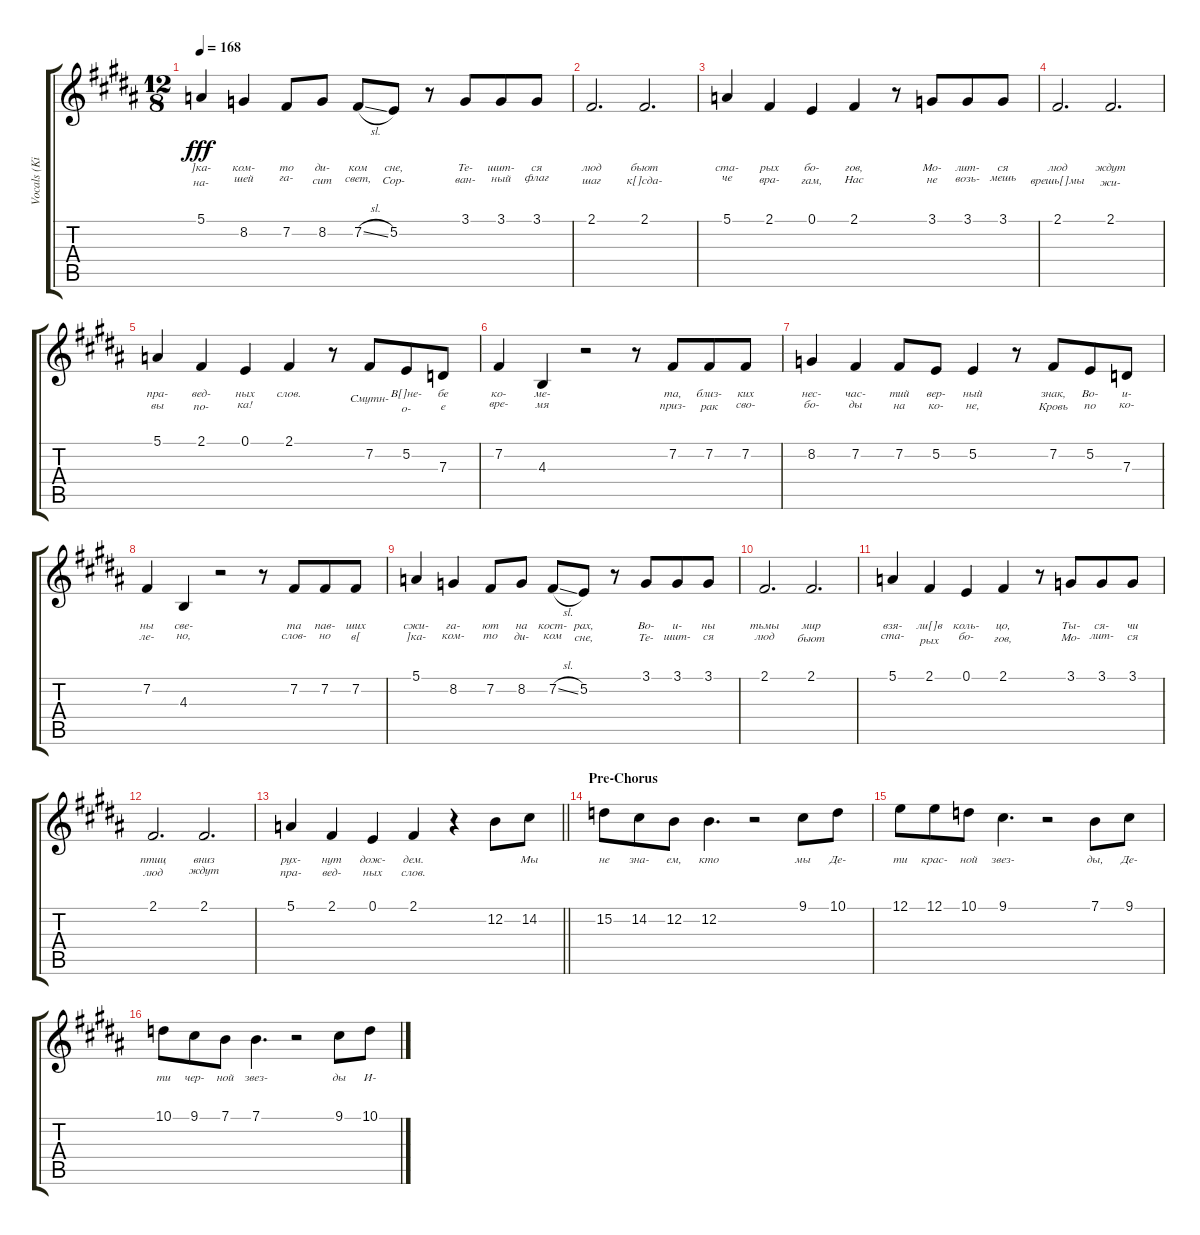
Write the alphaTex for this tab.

\track ("Vocals (Kipelov)" "Vocals (Ki") {instrument vibraphone}
\staff {score tabs}
\tuning (E4 B3 G3 D3 A2 E2) {hide}
\ts (12 8)
\tempo 168
\clef g2
\ks b
5.1.4{lyrics (0 "]ка-") lyrics (1 "на-") lyrics (2 "") lyrics (3 "") lyrics (4 "") dy fff} 8.2.4{lyrics (0 "ком-") lyrics (1 "шей") lyrics (2 "") lyrics (3 "") lyrics (4 "")} 7.2.8{lyrics (0 "то") lyrics (1 "га-") lyrics (2 "") lyrics (3 "") lyrics (4 "")} 8.2.8{lyrics (0 "ди-") lyrics (1 "сит") lyrics (2 "") lyrics (3 "") lyrics (4 "")} 7.2{sl}.8{lyrics (0 "ком") lyrics (1 "свет,") lyrics (2 "") lyrics (3 "") lyrics (4 "")} 5.2.8{lyrics (0 "сне,") lyrics (1 "Сор-") lyrics (2 "") lyrics (3 "") lyrics (4 "")} r.8 3.1.8{lyrics (0 "Те-") lyrics (1 "ван-") lyrics (2 "") lyrics (3 "") lyrics (4 "")} 3.1.8{lyrics (0 "шит-") lyrics (1 "ный") lyrics (2 "") lyrics (3 "") lyrics (4 "")} 3.1.8{lyrics (0 "ся") lyrics (1 "флаг") lyrics (2 "") lyrics (3 "") lyrics (4 "")} |
2.1.2{d lyrics (0 "люд") lyrics (1 "шаг") lyrics (2 "") lyrics (3 "") lyrics (4 "")} 2.1.2{d lyrics (0 "бьют") lyrics (1 "к[]сда-") lyrics (2 "") lyrics (3 "") lyrics (4 "")} |
5.1.4{lyrics (0 "ста-") lyrics (1 "че") lyrics (2 "") lyrics (3 "") lyrics (4 "")} 2.1.4{lyrics (0 "рых") lyrics (1 "вра-") lyrics (2 "") lyrics (3 "") lyrics (4 "")} 0.1.4{lyrics (0 "бо-") lyrics (1 "гам,") lyrics (2 "") lyrics (3 "") lyrics (4 "")} 2.1.4{lyrics (0 "гов,") lyrics (1 "Нас") lyrics (2 "") lyrics (3 "") lyrics (4 "")} r.8 3.1.8{lyrics (0 "Мо-") lyrics (1 "не") lyrics (2 "") lyrics (3 "") lyrics (4 "")} 3.1.8{lyrics (0 "лит-") lyrics (1 "возь-") lyrics (2 "") lyrics (3 "") lyrics (4 "")} 3.1.8{lyrics (0 "ся") lyrics (1 "мешь") lyrics (2 "") lyrics (3 "") lyrics (4 "")} |
2.1.2{d lyrics (0 "люд") lyrics (1 "врешь[]мы") lyrics (2 "") lyrics (3 "") lyrics (4 "")} 2.1.2{d lyrics (0 "ждут") lyrics (1 "жи-") lyrics (2 "") lyrics (3 "") lyrics (4 "")} |
5.1.4{lyrics (0 "пра-") lyrics (1 "вы") lyrics (2 "") lyrics (3 "") lyrics (4 "")} 2.1.4{lyrics (0 "вед-") lyrics (1 "по-") lyrics (2 "") lyrics (3 "") lyrics (4 "")} 0.1.4{lyrics (0 "ных") lyrics (1 "ка!") lyrics (2 "") lyrics (3 "") lyrics (4 "")} 2.1.4{lyrics (0 "слов.") lyrics (1 "") lyrics (2 "") lyrics (3 "") lyrics (4 "")} r.8 7.2.8{lyrics (0 "") lyrics (1 "Смутн-") lyrics (2 "") lyrics (3 "") lyrics (4 "")} 5.2.8{lyrics (0 "В[]не-") lyrics (1 "о-") lyrics (2 "") lyrics (3 "") lyrics (4 "")} 7.3.8{lyrics (0 "бе") lyrics (1 "е") lyrics (2 "") lyrics (3 "") lyrics (4 "")} |
7.2.4{lyrics (0 "ко-") lyrics (1 "вре-") lyrics (2 "") lyrics (3 "") lyrics (4 "")} 4.3.4{lyrics (0 "ме-") lyrics (1 "мя") lyrics (2 "") lyrics (3 "") lyrics (4 "")} r.2 r.8 7.2.8{lyrics (0 "та,") lyrics (1 "приз-") lyrics (2 "") lyrics (3 "") lyrics (4 "")} 7.2.8{lyrics (0 "близ-") lyrics (1 "рак") lyrics (2 "") lyrics (3 "") lyrics (4 "")} 7.2.8{lyrics (0 "ких") lyrics (1 "сво-") lyrics (2 "") lyrics (3 "") lyrics (4 "")} |
8.2.4{lyrics (0 "нес-") lyrics (1 "бо-") lyrics (2 "") lyrics (3 "") lyrics (4 "")} 7.2.4{lyrics (0 "час-") lyrics (1 "ды") lyrics (2 "") lyrics (3 "") lyrics (4 "")} 7.2.8{lyrics (0 "тий") lyrics (1 "на") lyrics (2 "") lyrics (3 "") lyrics (4 "")} 5.2.8{lyrics (0 "вер-") lyrics (1 "ко-") lyrics (2 "") lyrics (3 "") lyrics (4 "")} 5.2.4{lyrics (0 "ный") lyrics (1 "не,") lyrics (2 "") lyrics (3 "") lyrics (4 "")} r.8 7.2.8{lyrics (0 "знак,") lyrics (1 "Кровь") lyrics (2 "") lyrics (3 "") lyrics (4 "")} 5.2.8{lyrics (0 "Во-") lyrics (1 "по") lyrics (2 "") lyrics (3 "") lyrics (4 "")} 7.3.8{lyrics (0 "и-") lyrics (1 "ко-") lyrics (2 "") lyrics (3 "") lyrics (4 "")} |
7.2.4{lyrics (0 "ны") lyrics (1 "ле-") lyrics (2 "") lyrics (3 "") lyrics (4 "")} 4.3.4{lyrics (0 "све-") lyrics (1 "но,") lyrics (2 "") lyrics (3 "") lyrics (4 "")} r.2 r.8 7.2.8{lyrics (0 "та") lyrics (1 "слов-") lyrics (2 "") lyrics (3 "") lyrics (4 "")} 7.2.8{lyrics (0 "пав-") lyrics (1 "но") lyrics (2 "") lyrics (3 "") lyrics (4 "")} 7.2.8{lyrics (0 "ших") lyrics (1 "в[") lyrics (2 "") lyrics (3 "") lyrics (4 "")} |
5.1.4{lyrics (0 "сжи-") lyrics (1 "]ка-") lyrics (2 "") lyrics (3 "") lyrics (4 "")} 8.2.4{lyrics (0 "га-") lyrics (1 "ком-") lyrics (2 "") lyrics (3 "") lyrics (4 "")} 7.2.8{lyrics (0 "ют") lyrics (1 "то") lyrics (2 "") lyrics (3 "") lyrics (4 "")} 8.2.8{lyrics (0 "на") lyrics (1 "ди-") lyrics (2 "") lyrics (3 "") lyrics (4 "")} 7.2{sl}.8{lyrics (0 "кост-") lyrics (1 "ком") lyrics (2 "") lyrics (3 "") lyrics (4 "")} 5.2.8{lyrics (0 "рах,") lyrics (1 "сне,") lyrics (2 "") lyrics (3 "") lyrics (4 "")} r.8 3.1.8{lyrics (0 "Во-") lyrics (1 "Те-") lyrics (2 "") lyrics (3 "") lyrics (4 "")} 3.1.8{lyrics (0 "и-") lyrics (1 "шит-") lyrics (2 "") lyrics (3 "") lyrics (4 "")} 3.1.8{lyrics (0 "ны") lyrics (1 "ся") lyrics (2 "") lyrics (3 "") lyrics (4 "")} |
2.1.2{d lyrics (0 "тьмы") lyrics (1 "люд") lyrics (2 "") lyrics (3 "") lyrics (4 "")} 2.1.2{d lyrics (0 "мир") lyrics (1 "бьют") lyrics (2 "") lyrics (3 "") lyrics (4 "")} |
5.1.4{lyrics (0 "взя-") lyrics (1 "ста-") lyrics (2 "") lyrics (3 "") lyrics (4 "")} 2.1.4{lyrics (0 "ли[]в") lyrics (1 "рых") lyrics (2 "") lyrics (3 "") lyrics (4 "")} 0.1.4{lyrics (0 "коль-") lyrics (1 "бо-") lyrics (2 "") lyrics (3 "") lyrics (4 "")} 2.1.4{lyrics (0 "цо,") lyrics (1 "гов,") lyrics (2 "") lyrics (3 "") lyrics (4 "")} r.8 3.1.8{lyrics (0 "Ты-") lyrics (1 "Мо-") lyrics (2 "") lyrics (3 "") lyrics (4 "")} 3.1.8{lyrics (0 "ся-") lyrics (1 "лит-") lyrics (2 "") lyrics (3 "") lyrics (4 "")} 3.1.8{lyrics (0 "чи") lyrics (1 "ся") lyrics (2 "") lyrics (3 "") lyrics (4 "")} |
2.1.2{d lyrics (0 "птиц") lyrics (1 "люд") lyrics (2 "") lyrics (3 "") lyrics (4 "")} 2.1.2{d lyrics (0 "вниз") lyrics (1 "ждут") lyrics (2 "") lyrics (3 "") lyrics (4 "")} |
\barLineRight lightlight
5.1.4{lyrics (0 "рух-") lyrics (1 "пра-") lyrics (2 "") lyrics (3 "") lyrics (4 "")} 2.1.4{lyrics (0 "нут") lyrics (1 "вед-") lyrics (2 "") lyrics (3 "") lyrics (4 "")} 0.1.4{lyrics (0 "дож-") lyrics (1 "ных") lyrics (2 "") lyrics (3 "") lyrics (4 "")} 2.1.4{lyrics (0 "дем.") lyrics (1 "слов.") lyrics (2 "") lyrics (3 "") lyrics (4 "")} r.4 12.2.8{lyrics (0 "") lyrics (1 "") lyrics (2 "") lyrics (3 "") lyrics (4 "")} 14.2.8{lyrics (0 "Мы") lyrics (1 "") lyrics (2 "") lyrics (3 "") lyrics (4 "")} |
\section ("" "Pre-Chorus")
15.2.8{lyrics (0 "не") lyrics (1 "") lyrics (2 "") lyrics (3 "") lyrics (4 "")} 14.2.8{lyrics (0 "зна-") lyrics (1 "") lyrics (2 "") lyrics (3 "") lyrics (4 "")} 12.2.8{lyrics (0 "ем,") lyrics (1 "") lyrics (2 "") lyrics (3 "") lyrics (4 "")} 12.2.4{d lyrics (0 "кто") lyrics (1 "") lyrics (2 "") lyrics (3 "") lyrics (4 "")} r.2 9.1.8{lyrics (0 "мы") lyrics (1 "") lyrics (2 "") lyrics (3 "") lyrics (4 "")} 10.1.8{lyrics (0 "Де-") lyrics (1 "") lyrics (2 "") lyrics (3 "") lyrics (4 "")} |
12.1.8{lyrics (0 "ти") lyrics (1 "") lyrics (2 "") lyrics (3 "") lyrics (4 "")} 12.1.8{lyrics (0 "крас-") lyrics (1 "") lyrics (2 "") lyrics (3 "") lyrics (4 "")} 10.1.8{lyrics (0 "ной") lyrics (1 "") lyrics (2 "") lyrics (3 "") lyrics (4 "")} 9.1.4{d lyrics (0 "звез-") lyrics (1 "") lyrics (2 "") lyrics (3 "") lyrics (4 "")} r.2 7.1.8{lyrics (0 "ды,") lyrics (1 "") lyrics (2 "") lyrics (3 "") lyrics (4 "")} 9.1.8{lyrics (0 "Де-") lyrics (1 "") lyrics (2 "") lyrics (3 "") lyrics (4 "")} |
10.1.8{lyrics (0 "ти") lyrics (1 "") lyrics (2 "") lyrics (3 "") lyrics (4 "")} 9.1.8{lyrics (0 "чер-") lyrics (1 "") lyrics (2 "") lyrics (3 "") lyrics (4 "")} 7.1.8{lyrics (0 "ной") lyrics (1 "") lyrics (2 "") lyrics (3 "") lyrics (4 "")} 7.1.4{d lyrics (0 "звез-") lyrics (1 "") lyrics (2 "") lyrics (3 "") lyrics (4 "")} r.2 9.1.8{lyrics (0 "ды") lyrics (1 "") lyrics (2 "") lyrics (3 "") lyrics (4 "")} 10.1.8{lyrics (0 "И-") lyrics (1 "") lyrics (2 "") lyrics (3 "") lyrics (4 "")}
